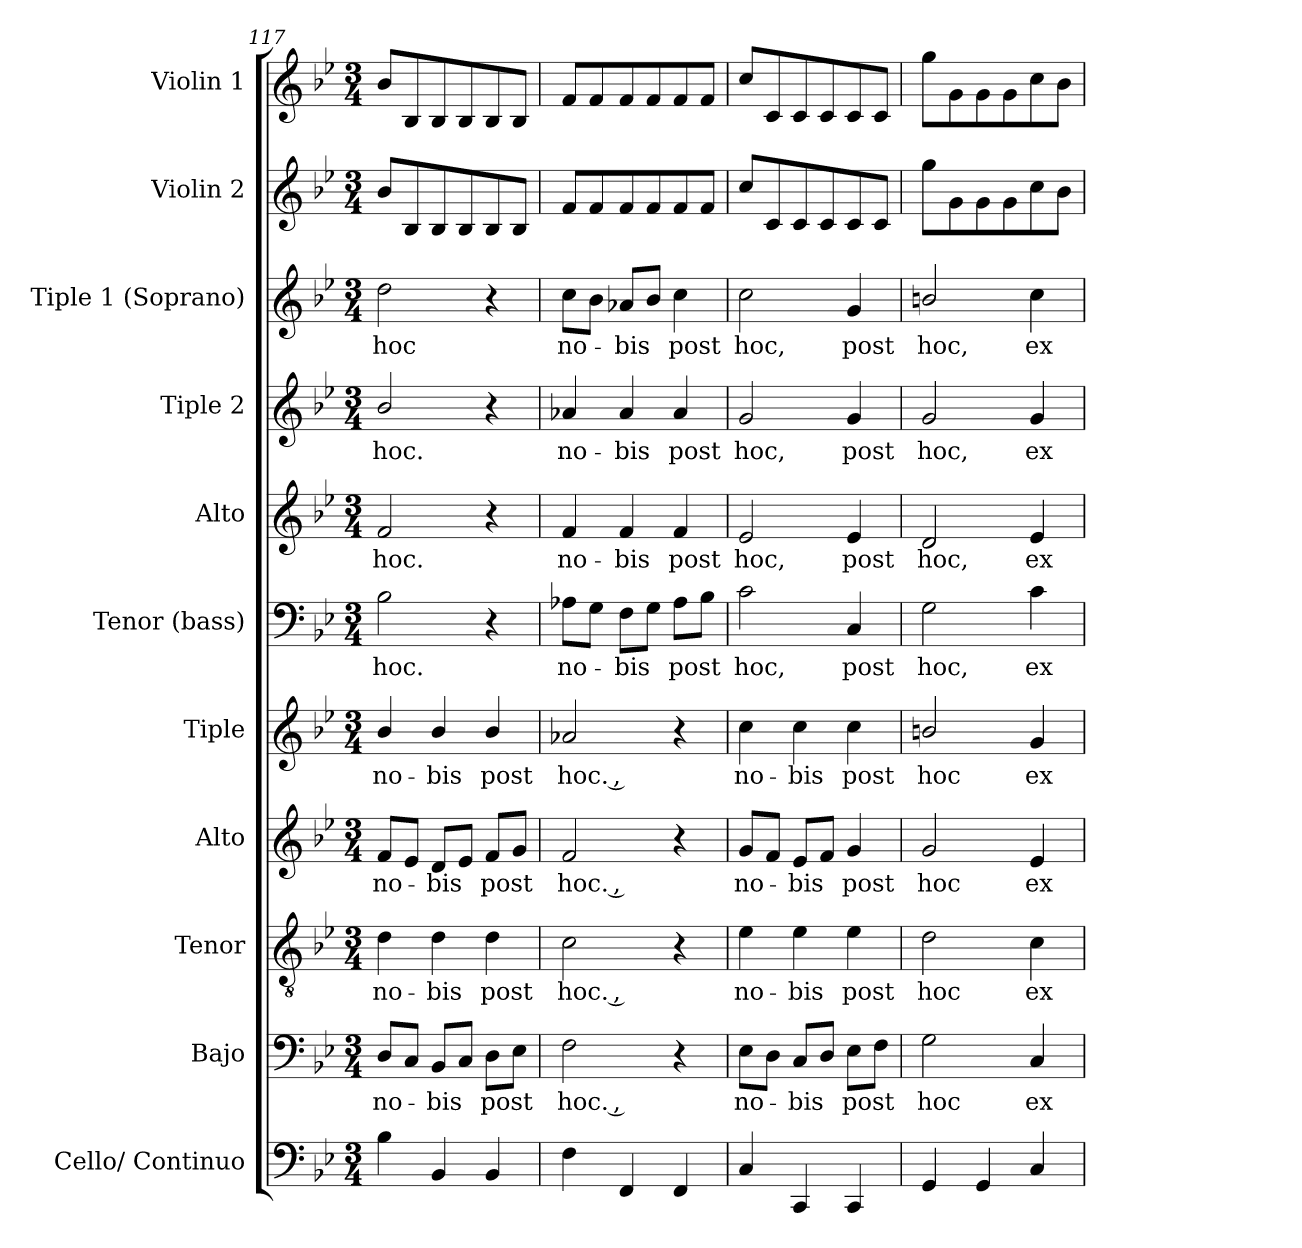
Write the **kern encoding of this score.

**kern	**kern	**text	**kern	**text	**kern	**text	**kern	**text	**kern	**text	**kern	**text	**kern	**text	**kern	**text	**kern	**kern
*part11	*part10	*part10	*part9	*part9	*part8	*part8	*part7	*part7	*part6	*part6	*part5	*part5	*part4	*part4	*part3	*part3	*part2	*part1
*staff11	*staff10	*staff10	*staff9	*staff9	*staff8	*staff8	*staff7	*staff7	*staff6	*staff6	*staff5	*staff5	*staff4	*staff4	*staff3	*staff3	*staff2	*staff1
*I"Cello/ Continuo	*I"Bajo	*	*I"Tenor	*	*I"Alto	*	*I"Tiple	*	*I"Tenor  (bass)	*	*I"Alto	*	*I"Tiple 2	*	*I"Tiple 1 (Soprano)	*	*I"Violin 2	*I"Violin 1
*I'Cont.	*I'B.	*	*I'T.	*	*I'A.	*	*	*	*I'B.	*	*I'A.	*	*	*	*I'S.	*	*I'Vln. 2	*I'Vln. 1
*clefF4	*clefF4	*	*clefGv2	*	*clefG2	*	*clefG2	*	*clefF4	*	*clefG2	*	*clefG2	*	*clefG2	*	*clefG2	*clefG2
*	*	*	*ITrd7c12	*	*	*	*	*	*	*	*	*	*	*	*	*	*	*
*k[b-e-]	*k[b-e-]	*	*k[b-e-]	*	*k[b-e-]	*	*k[b-e-]	*	*k[b-e-]	*	*k[b-e-]	*	*k[b-e-]	*	*k[b-e-]	*	*k[b-e-]	*k[b-e-]
*B-:	*B-:	*	*B-:	*	*B-:	*	*B-:	*	*B-:	*	*B-:	*	*B-:	*	*B-:	*	*B-:	*B-:
*M3/4	*M3/4	*	*M3/4	*	*M3/4	*	*M3/4	*	*M3/4	*	*M3/4	*	*M3/4	*	*M3/4	*	*M3/4	*M3/4
=117	=117	=117	=117	=117	=117	=117	=117	=117	=117	=117	=117	=117	=117	=117	=117	=117	=117	=117
!	!	!LO:LY:b:color=#000000	!	!	!	!	!	!	!	!	!	!	!	!	!	!	!	!
!	!	!	!	!LO:LY:b:color=#000000	!	!	!	!	!	!	!	!	!	!	!	!	!	!
!	!	!	!	!	!	!LO:LY:b:color=#000000	!	!	!	!	!	!	!	!	!	!	!	!
!	!	!	!	!	!	!	!	!LO:LY:b:color=#000000	!	!	!	!	!	!	!	!	!	!
!	!	!	!	!	!	!	!	!	!	!LO:LY:b:color=#000000	!	!	!	!	!	!	!	!
!	!	!	!	!	!	!	!	!	!	!	!	!LO:LY:b:color=#000000	!	!	!	!	!	!
!	!	!	!	!	!	!	!	!	!	!	!	!	!	!LO:LY:b:color=#000000	!	!	!	!
!	!	!	!	!	!	!	!	!	!	!	!	!	!	!	!	!LO:LY:b:color=#000000	!	!
4B-i\	8Di/L	no-	4Di\	no-	8fi/L	no-	4b-i/	no-	2B-i\	hoc.	2fi/	hoc.	2b-i/	hoc.	2ddi\	hoc	8b-i/L	8b-i/L
.	8Ci/J	.	.	.	8e-i/J	.	.	.	.	.	.	.	.	.	.	.	8B-i/	8B-i/
!	!	!LO:LY:b:color=#000000	!	!	!	!	!	!	!	!	!	!	!	!	!	!	!	!
!	!	!	!	!LO:LY:b:color=#000000	!	!	!	!	!	!	!	!	!	!	!	!	!	!
!	!	!	!	!	!	!LO:LY:b:color=#000000	!	!	!	!	!	!	!	!	!	!	!	!
!	!	!	!	!	!	!	!	!LO:LY:b:color=#000000	!	!	!	!	!	!	!	!	!	!
4BB-i/	8BB-i/L	-bis	4Di\	-bis	8di/L	-bis	4b-i/	-bis	.	.	.	.	.	.	.	.	8B-i/	8B-i/
.	8Ci/J	.	.	.	8e-i/J	.	.	.	.	.	.	.	.	.	.	.	8B-i/	8B-i/
!	!	!LO:LY:b:color=#000000	!	!	!	!	!	!	!	!	!	!	!	!	!	!	!	!
!	!	!	!	!LO:LY:b:color=#000000	!	!	!	!	!	!	!	!	!	!	!	!	!	!
!	!	!	!	!	!	!LO:LY:b:color=#000000	!	!	!	!	!	!	!	!	!	!	!	!
!	!	!	!	!	!	!	!	!LO:LY:b:color=#000000	!	!	!	!	!	!	!	!	!	!
4BB-i/	8Di\L	post	4Di\	post	8fi/L	post	4b-i/	post	4r	.	4r	.	4r	.	4r	.	8B-i/	8B-i/
.	8E-i\J	.	.	.	8gi/J	.	.	.	.	.	.	.	.	.	.	.	8B-i/J	8B-i/J
!!LO:PB:g=z
=118	=118	=118	=118	=118	=118	=118	=118	=118	=118	=118	=118	=118	=118	=118	=118	=118	=118	=118
!	!	!LO:LY:b:color=#000000	!	!	!	!	!	!	!	!	!	!	!	!	!	!	!	!
!	!	!	!	!LO:LY:b:color=#000000	!	!	!	!	!	!	!	!	!	!	!	!	!	!
!	!	!	!	!	!	!LO:LY:b:color=#000000	!	!	!	!	!	!	!	!	!	!	!	!
!	!	!	!	!	!	!	!	!LO:LY:b:color=#000000	!	!	!	!	!	!	!	!	!	!
!	!	!	!	!	!	!	!	!	!	!LO:LY:b:color=#000000	!	!	!	!	!	!	!	!
!	!	!	!	!	!	!	!	!	!	!	!	!LO:LY:b:color=#000000	!	!	!	!	!	!
!	!	!	!	!	!	!	!	!	!	!	!	!	!	!LO:LY:b:color=#000000	!	!	!	!
!	!	!	!	!	!	!	!	!	!	!	!	!	!	!	!	!LO:LY:b:color=#000000	!	!
4Fi\	2Fi\	hoc. ,	2Ci\	hoc. ,	2fi/	hoc. ,	2a-Xi/	hoc. ,	8A-Xi\L	no-	4fi/	no-	4a-Xi/	no-	8cci\L	no-	8fi/L	8fi/L
.	.	.	.	.	.	.	.	.	8Gi\J	.	.	.	.	.	8b-i\J	.	8fi/	8fi/
!	!	!	!	!	!	!	!	!	!	!LO:LY:b:color=#000000	!	!	!	!	!	!	!	!
!	!	!	!	!	!	!	!	!	!	!	!	!LO:LY:b:color=#000000	!	!	!	!	!	!
!	!	!	!	!	!	!	!	!	!	!	!	!	!	!LO:LY:b:color=#000000	!	!	!	!
!	!	!	!	!	!	!	!	!	!	!	!	!	!	!	!	!LO:LY:b:color=#000000	!	!
4FFi/	.	.	.	.	.	.	.	.	8Fi\L	-bis	4fi/	-bis	4a-i/	-bis	8a-Xi/L	-bis	8fi/	8fi/
.	.	.	.	.	.	.	.	.	8Gi\J	.	.	.	.	.	8b-i/J	.	8fi/	8fi/
!	!	!	!	!	!	!	!	!	!	!LO:LY:b:color=#000000	!	!	!	!	!	!	!	!
!	!	!	!	!	!	!	!	!	!	!	!	!LO:LY:b:color=#000000	!	!	!	!	!	!
!	!	!	!	!	!	!	!	!	!	!	!	!	!	!LO:LY:b:color=#000000	!	!	!	!
!	!	!	!	!	!	!	!	!	!	!	!	!	!	!	!	!LO:LY:b:color=#000000	!	!
4FFi/	4r	.	4r	.	4r	.	4r	.	8A-i\L	post	4fi/	post	4a-i/	post	4cci\	post	8fi/	8fi/
.	.	.	.	.	.	.	.	.	8B-i\J	.	.	.	.	.	.	.	8fi/J	8fi/J
=119	=119	=119	=119	=119	=119	=119	=119	=119	=119	=119	=119	=119	=119	=119	=119	=119	=119	=119
!	!	!LO:LY:b:color=#000000	!	!	!	!	!	!	!	!	!	!	!	!	!	!	!	!
!	!	!	!	!LO:LY:b:color=#000000	!	!	!	!	!	!	!	!	!	!	!	!	!	!
!	!	!	!	!	!	!LO:LY:b:color=#000000	!	!	!	!	!	!	!	!	!	!	!	!
!	!	!	!	!	!	!	!	!LO:LY:b:color=#000000	!	!	!	!	!	!	!	!	!	!
!	!	!	!	!	!	!	!	!	!	!LO:LY:b:color=#000000	!	!	!	!	!	!	!	!
!	!	!	!	!	!	!	!	!	!	!	!	!LO:LY:b:color=#000000	!	!	!	!	!	!
!	!	!	!	!	!	!	!	!	!	!	!	!	!	!LO:LY:b:color=#000000	!	!	!	!
!	!	!	!	!	!	!	!	!	!	!	!	!	!	!	!	!LO:LY:b:color=#000000	!	!
4Ci/	8E-i\L	no-	4E-i\	no-	8gi/L	no-	4cci\	no-	2ci\	hoc,	2e-i/	hoc,	2gi/	hoc,	2cci\	hoc,	8cci/L	8cci/L
.	8Di\J	.	.	.	8fi/J	.	.	.	.	.	.	.	.	.	.	.	8ci/	8ci/
!	!	!LO:LY:b:color=#000000	!	!	!	!	!	!	!	!	!	!	!	!	!	!	!	!
!	!	!	!	!LO:LY:b:color=#000000	!	!	!	!	!	!	!	!	!	!	!	!	!	!
!	!	!	!	!	!	!LO:LY:b:color=#000000	!	!	!	!	!	!	!	!	!	!	!	!
!	!	!	!	!	!	!	!	!LO:LY:b:color=#000000	!	!	!	!	!	!	!	!	!	!
4CCi/	8Ci/L	-bis	4E-i\	-bis	8e-i/L	-bis	4cci\	-bis	.	.	.	.	.	.	.	.	8ci/	8ci/
.	8Di/J	.	.	.	8fi/J	.	.	.	.	.	.	.	.	.	.	.	8ci/	8ci/
!	!	!LO:LY:b:color=#000000	!	!	!	!	!	!	!	!	!	!	!	!	!	!	!	!
!	!	!	!	!LO:LY:b:color=#000000	!	!	!	!	!	!	!	!	!	!	!	!	!	!
!	!	!	!	!	!	!LO:LY:b:color=#000000	!	!	!	!	!	!	!	!	!	!	!	!
!	!	!	!	!	!	!	!	!LO:LY:b:color=#000000	!	!	!	!	!	!	!	!	!	!
!	!	!	!	!	!	!	!	!	!	!LO:LY:b:color=#000000	!	!	!	!	!	!	!	!
!	!	!	!	!	!	!	!	!	!	!	!	!LO:LY:b:color=#000000	!	!	!	!	!	!
!	!	!	!	!	!	!	!	!	!	!	!	!	!	!LO:LY:b:color=#000000	!	!	!	!
!	!	!	!	!	!	!	!	!	!	!	!	!	!	!	!	!LO:LY:b:color=#000000	!	!
4CCi/	8E-i\L	post	4E-i\	post	4gi/	post	4cci\	post	4Ci/	post	4e-i/	post	4gi/	post	4gi/	post	8ci/	8ci/
.	8Fi\J	.	.	.	.	.	.	.	.	.	.	.	.	.	.	.	8ci/J	8ci/J
=120	=120	=120	=120	=120	=120	=120	=120	=120	=120	=120	=120	=120	=120	=120	=120	=120	=120	=120
!	!	!LO:LY:b:color=#000000	!	!	!	!	!	!	!	!	!	!	!	!	!	!	!	!
!	!	!	!	!LO:LY:b:color=#000000	!	!	!	!	!	!	!	!	!	!	!	!	!	!
!	!	!	!	!	!	!LO:LY:b:color=#000000	!	!	!	!	!	!	!	!	!	!	!	!
!	!	!	!	!	!	!	!	!LO:LY:b:color=#000000	!	!	!	!	!	!	!	!	!	!
!	!	!	!	!	!	!	!	!	!	!LO:LY:b:color=#000000	!	!	!	!	!	!	!	!
!	!	!	!	!	!	!	!	!	!	!	!	!LO:LY:b:color=#000000	!	!	!	!	!	!
!	!	!	!	!	!	!	!	!	!	!	!	!	!	!LO:LY:b:color=#000000	!	!	!	!
!	!	!	!	!	!	!	!	!	!	!	!	!	!	!	!	!LO:LY:b:color=#000000	!	!
4GGi/	2Gi\	hoc	2Di\	hoc	2gi/	hoc	2bni/	hoc	2Gi\	hoc,	2di/	hoc,	2gi/	hoc,	2bni/	hoc,	8ggi\L	8ggi\L
.	.	.	.	.	.	.	.	.	.	.	.	.	.	.	.	.	8gi\	8gi\
4GGi/	.	.	.	.	.	.	.	.	.	.	.	.	.	.	.	.	8gi\	8gi\
.	.	.	.	.	.	.	.	.	.	.	.	.	.	.	.	.	8gi\	8gi\
!	!	!LO:LY:b:color=#000000	!	!	!	!	!	!	!	!	!	!	!	!	!	!	!	!
!	!	!	!	!LO:LY:b:color=#000000	!	!	!	!	!	!	!	!	!	!	!	!	!	!
!	!	!	!	!	!	!LO:LY:b:color=#000000	!	!	!	!	!	!	!	!	!	!	!	!
!	!	!	!	!	!	!	!	!LO:LY:b:color=#000000	!	!	!	!	!	!	!	!	!	!
!	!	!	!	!	!	!	!	!	!	!LO:LY:b:color=#000000	!	!	!	!	!	!	!	!
!	!	!	!	!	!	!	!	!	!	!	!	!LO:LY:b:color=#000000	!	!	!	!	!	!
!	!	!	!	!	!	!	!	!	!	!	!	!	!	!LO:LY:b:color=#000000	!	!	!	!
!	!	!	!	!	!	!	!	!	!	!	!	!	!	!	!	!LO:LY:b:color=#000000	!	!
4Ci/	4Ci/	ex-	4Ci\	ex-	4e-i/	ex-	4gi/	ex-	4ci\	ex-	4e-i/	ex-	4gi/	ex-	4cci\	ex-	8cci\	8cci\
.	.	.	.	.	.	.	.	.	.	.	.	.	.	.	.	.	8b-i\J	8b-i\J
=	=	=	=	=	=	=	=	=	=	=	=	=	=	=	=	=	=	=
*-	*-	*-	*-	*-	*-	*-	*-	*-	*-	*-	*-	*-	*-	*-	*-	*-	*-	*-
